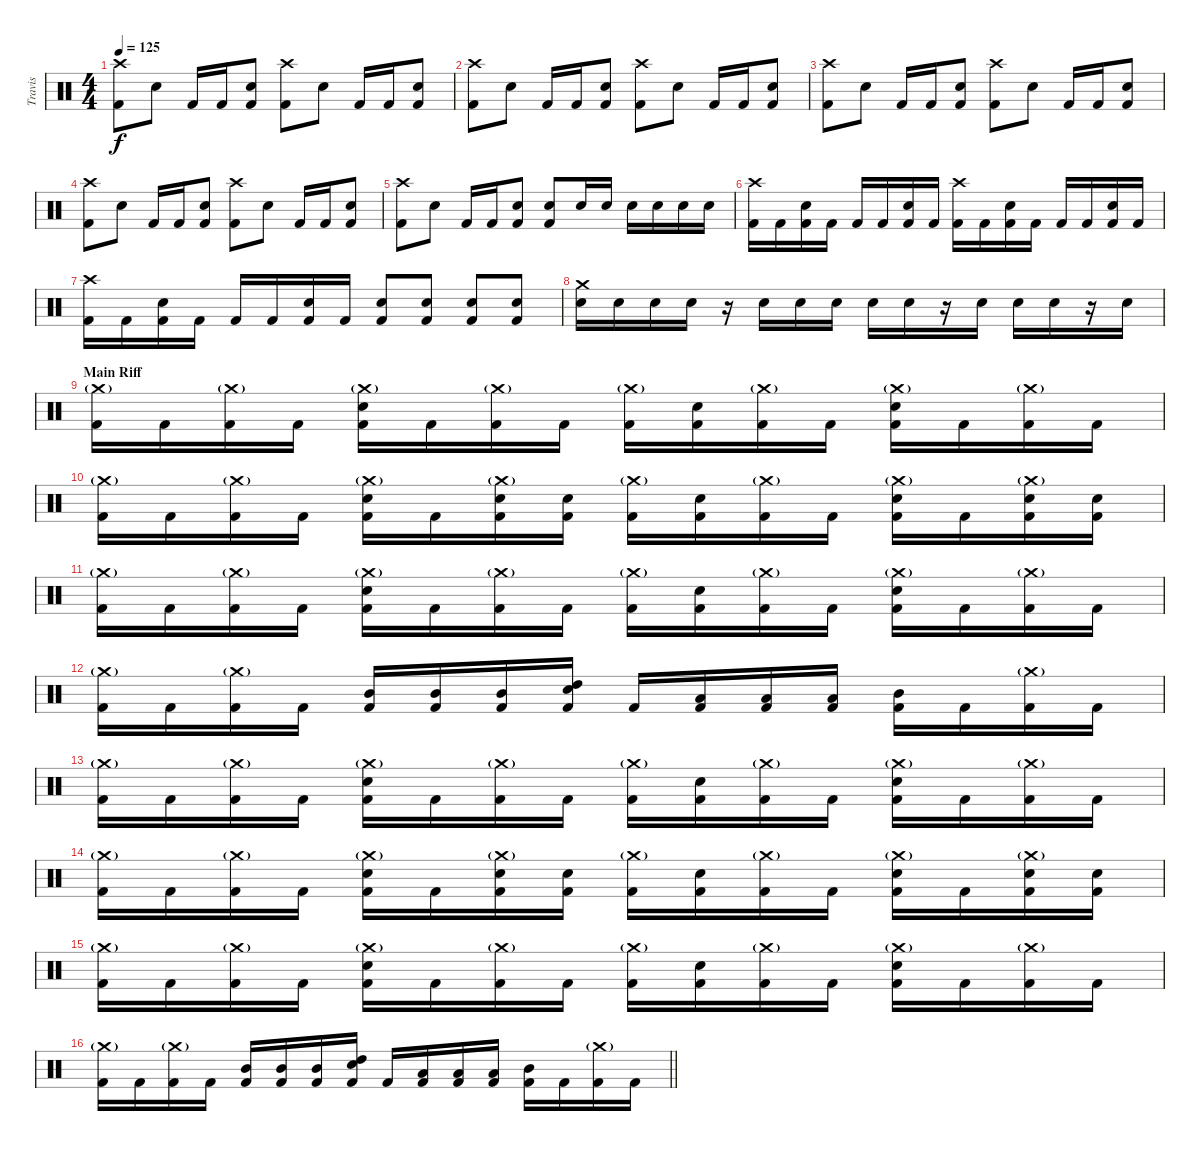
\track ("Travis" "Travis") {instrument percussion}
\staff {score}
\articulation defaults
\ts (4 4)
\tempo 125
\clef neutral
\ks c
("Crash high (hit)" "Kick (hit) 2").8{dy f} "Snare (hit) 2".8 "Kick (hit) 2".16 "Kick (hit) 2".16 ("Snare (hit) 2" "Kick (hit) 2").8 ("Crash high (hit)" "Kick (hit) 2").8 "Snare (hit) 2".8 "Kick (hit) 2".16 "Kick (hit) 2".16 ("Snare (hit) 2" "Kick (hit) 2").8 |
("Crash high (hit)" "Kick (hit) 2").8 "Snare (hit) 2".8 "Kick (hit) 2".16 "Kick (hit) 2".16 ("Snare (hit) 2" "Kick (hit) 2").8 ("Crash high (hit)" "Kick (hit) 2").8 "Snare (hit) 2".8 "Kick (hit) 2".16 "Kick (hit) 2".16 ("Snare (hit) 2" "Kick (hit) 2").8 |
("Crash high (hit)" "Kick (hit) 2").8 "Snare (hit) 2".8 "Kick (hit) 2".16 "Kick (hit) 2".16 ("Snare (hit) 2" "Kick (hit) 2").8 ("Crash high (hit)" "Kick (hit) 2").8 "Snare (hit) 2".8 "Kick (hit) 2".16 "Kick (hit) 2".16 ("Snare (hit) 2" "Kick (hit) 2").8 |
("Crash high (hit)" "Kick (hit) 2").8 "Snare (hit) 2".8 "Kick (hit) 2".16 "Kick (hit) 2".16 ("Snare (hit) 2" "Kick (hit) 2").8 ("Crash high (hit)" "Kick (hit) 2").8 "Snare (hit) 2".8 "Kick (hit) 2".16 "Kick (hit) 2".16 ("Snare (hit) 2" "Kick (hit) 2").8 |
("Crash high (hit)" "Kick (hit) 2").8 "Snare (hit) 2".8 "Kick (hit) 2".16 "Kick (hit) 2".16 ("Snare (hit) 2" "Kick (hit) 2").8 ("Snare (hit) 2" "Kick (hit) 2").8 "Snare (hit) 2".16 "Snare (hit) 2".16 "Snare (hit) 2".16 "Snare (hit) 2".16 "Snare (hit) 2".16 "Snare (hit) 2".16 |
("Crash high (hit)" "Kick (hit) 2").16 "Kick (hit) 2".16 ("Snare (hit) 2" "Kick (hit) 2").16 "Kick (hit) 2".16 "Kick (hit) 2".16 "Kick (hit) 2".16 ("Snare (hit) 2" "Kick (hit) 2").16 "Kick (hit) 2".16 ("Crash high (hit)" "Kick (hit) 2").16 "Kick (hit) 2".16 ("Snare (hit) 2" "Kick (hit) 2").16 "Kick (hit) 2".16 "Kick (hit) 2".16 "Kick (hit) 2".16 ("Snare (hit) 2" "Kick (hit) 2").16 "Kick (hit) 2".16 |
("Crash high (hit)" "Kick (hit) 2").16 "Kick (hit) 2".16 ("Snare (hit) 2" "Kick (hit) 2").16 "Kick (hit) 2".16 "Kick (hit) 2".16 "Kick (hit) 2".16 ("Snare (hit) 2" "Kick (hit) 2").16 "Kick (hit) 2".16 ("Snare (hit) 2" "Kick (hit) 2").8 ("Snare (hit) 2" "Kick (hit) 2").8 ("Snare (hit) 2" "Kick (hit) 2").8 ("Snare (hit) 2" "Kick (hit) 2").8 |
\section ("" "")
("Crash medium (hit)" "Snare (hit) 2").16 "Snare (hit) 2".16 "Snare (hit) 2".16 "Snare (hit) 2".16 r.16 "Snare (hit) 2".16 "Snare (hit) 2".16 "Snare (hit) 2".16 "Snare (hit) 2".16 "Snare (hit) 2".16 r.16 "Snare (hit) 2".16 "Snare (hit) 2".16 "Snare (hit) 2".16 r.16 "Snare (hit) 2".16 |
\section ("" "Main Riff")
("Crash medium (hit)"{g} "Kick (hit) 2").16 "Kick (hit) 2".16 ("Crash medium (hit)"{g} "Kick (hit) 2").16 "Kick (hit) 2".16 ("Crash medium (hit)"{g} "Snare (hit) 2" "Kick (hit) 2").16 "Kick (hit) 2".16 ("Crash medium (hit)"{g} "Kick (hit) 2").16 "Kick (hit) 2".16 ("Crash medium (hit)"{g} "Kick (hit) 2").16 ("Snare (hit) 2" "Kick (hit) 2").16 ("Crash medium (hit)"{g} "Kick (hit) 2").16 "Kick (hit) 2".16 ("Crash medium (hit)"{g} "Snare (hit) 2" "Kick (hit) 2").16 "Kick (hit) 2".16 ("Crash medium (hit)"{g} "Kick (hit) 2").16 "Kick (hit) 2".16 |
("Crash medium (hit)"{g} "Kick (hit) 2").16 "Kick (hit) 2".16 ("Crash medium (hit)"{g} "Kick (hit) 2").16 "Kick (hit) 2".16 ("Crash medium (hit)"{g} "Snare (hit) 2" "Kick (hit) 2").16 "Kick (hit) 2".16 ("Crash medium (hit)"{g} "Snare (hit) 2" "Kick (hit) 2").16 ("Snare (hit) 2" "Kick (hit) 2").16 ("Crash medium (hit)"{g} "Kick (hit) 2").16 ("Snare (hit) 2" "Kick (hit) 2").16 ("Crash medium (hit)"{g} "Kick (hit) 2").16 "Kick (hit) 2".16 ("Crash medium (hit)"{g} "Snare (hit) 2" "Kick (hit) 2").16 "Kick (hit) 2".16 ("Crash medium (hit)"{g} "Snare (hit) 2" "Kick (hit) 2").16 ("Snare (hit) 2" "Kick (hit) 2").16 |
("Crash medium (hit)"{g} "Kick (hit) 2").16 "Kick (hit) 2".16 ("Crash medium (hit)"{g} "Kick (hit) 2").16 "Kick (hit) 2".16 ("Crash medium (hit)"{g} "Snare (hit) 2" "Kick (hit) 2").16 "Kick (hit) 2".16 ("Crash medium (hit)"{g} "Kick (hit) 2").16 "Kick (hit) 2".16 ("Crash medium (hit)"{g} "Kick (hit) 2").16 ("Snare (hit) 2" "Kick (hit) 2").16 ("Crash medium (hit)"{g} "Kick (hit) 2").16 "Kick (hit) 2".16 ("Crash medium (hit)"{g} "Snare (hit) 2" "Kick (hit) 2").16 "Kick (hit) 2".16 ("Crash medium (hit)"{g} "Kick (hit) 2").16 "Kick (hit) 2".16 |
("Crash medium (hit)"{g} "Kick (hit) 2").16 "Kick (hit) 2".16 ("Crash medium (hit)"{g} "Kick (hit) 2").16 "Kick (hit) 2".16 ("Mid Tom (hit)" "Kick (hit) 2").16 ("Mid Tom (hit)" "Kick (hit) 2").16 ("Mid Tom (hit)" "Kick (hit) 2").16 ("High Tom (hit)" "Snare (hit) 2" "Kick (hit) 2").16 "Kick (hit) 2".16 ("Low Tom (hit)" "Kick (hit) 2").16 ("Low Tom (hit)" "Kick (hit) 2").16 ("Low Tom (hit)" "Kick (hit) 2").16 ("Mid Tom (hit)" "Kick (hit) 2").16 "Kick (hit) 2".16 ("Crash medium (hit)"{g} "Kick (hit) 2").16 "Kick (hit) 2".16 |
("Crash medium (hit)"{g} "Kick (hit) 2").16 "Kick (hit) 2".16 ("Crash medium (hit)"{g} "Kick (hit) 2").16 "Kick (hit) 2".16 ("Crash medium (hit)"{g} "Snare (hit) 2" "Kick (hit) 2").16 "Kick (hit) 2".16 ("Crash medium (hit)"{g} "Kick (hit) 2").16 "Kick (hit) 2".16 ("Crash medium (hit)"{g} "Kick (hit) 2").16 ("Snare (hit) 2" "Kick (hit) 2").16 ("Crash medium (hit)"{g} "Kick (hit) 2").16 "Kick (hit) 2".16 ("Crash medium (hit)"{g} "Snare (hit) 2" "Kick (hit) 2").16 "Kick (hit) 2".16 ("Crash medium (hit)"{g} "Kick (hit) 2").16 "Kick (hit) 2".16 |
("Crash medium (hit)"{g} "Kick (hit) 2").16 "Kick (hit) 2".16 ("Crash medium (hit)"{g} "Kick (hit) 2").16 "Kick (hit) 2".16 ("Crash medium (hit)"{g} "Snare (hit) 2" "Kick (hit) 2").16 "Kick (hit) 2".16 ("Crash medium (hit)"{g} "Snare (hit) 2" "Kick (hit) 2").16 ("Snare (hit) 2" "Kick (hit) 2").16 ("Crash medium (hit)"{g} "Kick (hit) 2").16 ("Snare (hit) 2" "Kick (hit) 2").16 ("Crash medium (hit)"{g} "Kick (hit) 2").16 "Kick (hit) 2".16 ("Crash medium (hit)"{g} "Snare (hit) 2" "Kick (hit) 2").16 "Kick (hit) 2".16 ("Crash medium (hit)"{g} "Snare (hit) 2" "Kick (hit) 2").16 ("Snare (hit) 2" "Kick (hit) 2").16 |
("Crash medium (hit)"{g} "Kick (hit) 2").16 "Kick (hit) 2".16 ("Crash medium (hit)"{g} "Kick (hit) 2").16 "Kick (hit) 2".16 ("Crash medium (hit)"{g} "Snare (hit) 2" "Kick (hit) 2").16 "Kick (hit) 2".16 ("Crash medium (hit)"{g} "Kick (hit) 2").16 "Kick (hit) 2".16 ("Crash medium (hit)"{g} "Kick (hit) 2").16 ("Snare (hit) 2" "Kick (hit) 2").16 ("Crash medium (hit)"{g} "Kick (hit) 2").16 "Kick (hit) 2".16 ("Crash medium (hit)"{g} "Snare (hit) 2" "Kick (hit) 2").16 "Kick (hit) 2".16 ("Crash medium (hit)"{g} "Kick (hit) 2").16 "Kick (hit) 2".16 |
\barLineRight lightlight
("Crash medium (hit)"{g} "Kick (hit) 2").16 "Kick (hit) 2".16 ("Crash medium (hit)"{g} "Kick (hit) 2").16 "Kick (hit) 2".16 ("Mid Tom (hit)" "Kick (hit) 2").16 ("Mid Tom (hit)" "Kick (hit) 2").16 ("Mid Tom (hit)" "Kick (hit) 2").16 ("High Tom (hit)" "Snare (hit) 2" "Kick (hit) 2").16 "Kick (hit) 2".16 ("Low Tom (hit)" "Kick (hit) 2").16 ("Low Tom (hit)" "Kick (hit) 2").16 ("Low Tom (hit)" "Kick (hit) 2").16 ("Mid Tom (hit)" "Kick (hit) 2").16 "Kick (hit) 2".16 ("Crash medium (hit)"{g} "Kick (hit) 2").16 "Kick (hit) 2".16
